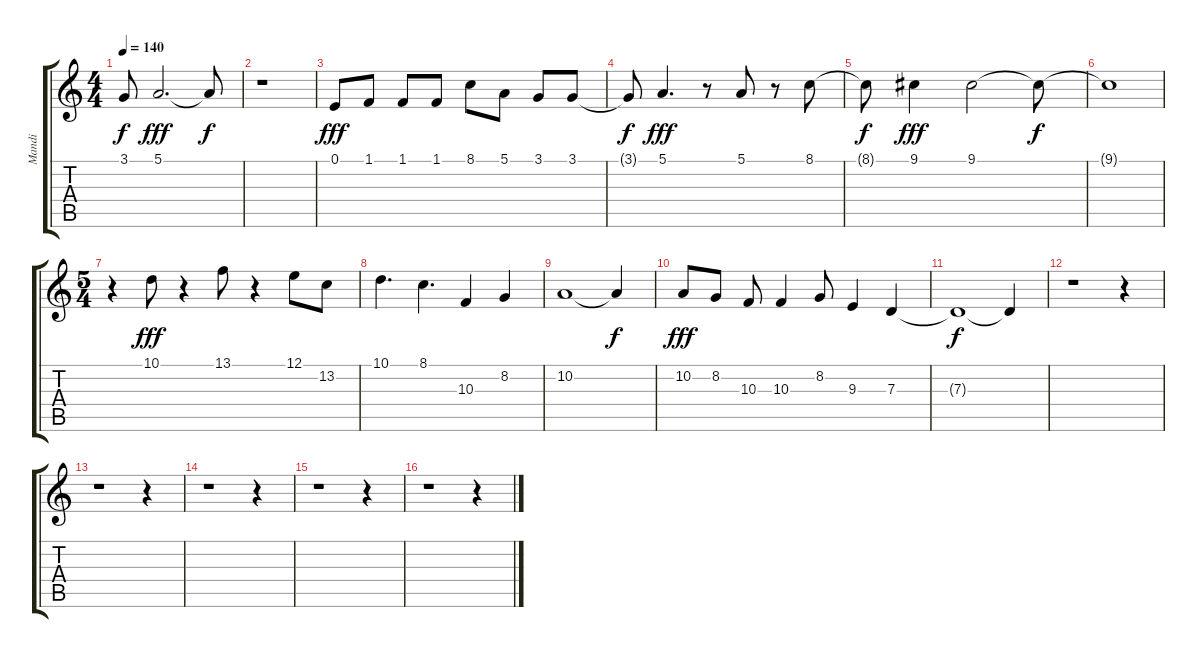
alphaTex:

\track ("Mandi" "Mandi") {instrument voiceoohs}
\staff {score tabs}
\tuning (E4 B3 G3 D3 A2 E2) {hide}
\ts (4 4)
\tempo 140
\clef g2
\ks c
3.1{t}.8{dy f} 5.1.2{d dy fff} 5.1{t}.8{dy f} |
r.1 |
0.1.8{dy fff} 1.1.8 1.1.8 1.1.8 8.1.8 5.1.8 3.1.8 3.1.8 |
3.1{t}.8{dy f} 5.1.4{d dy fff} r.8 5.1.8 r.8 8.1.8 |
8.1{t}.8{dy f} 9.1.4{dy fff} 9.1.2 9.1{t}.8{dy f} |
9.1{t}.1 |
\ts (5 4)
r.4 10.1.8{dy fff} r.4 13.1.8 r.4 12.1.8 13.2.8 |
10.1.4{d} 8.1.4{d} 10.3.4 8.2.4 |
10.2.1 10.2{t}.4{dy f} |
10.2.8{dy fff} 8.2.8 10.3.8 10.3.4 8.2.8 9.3.4 7.3.4 |
7.3{t}.1{dy f} 7.3{t}.4 |
r.1 r.4 |
r.1 r.4 |
r.1 r.4 |
r.1 r.4 |
r.1 r.4
